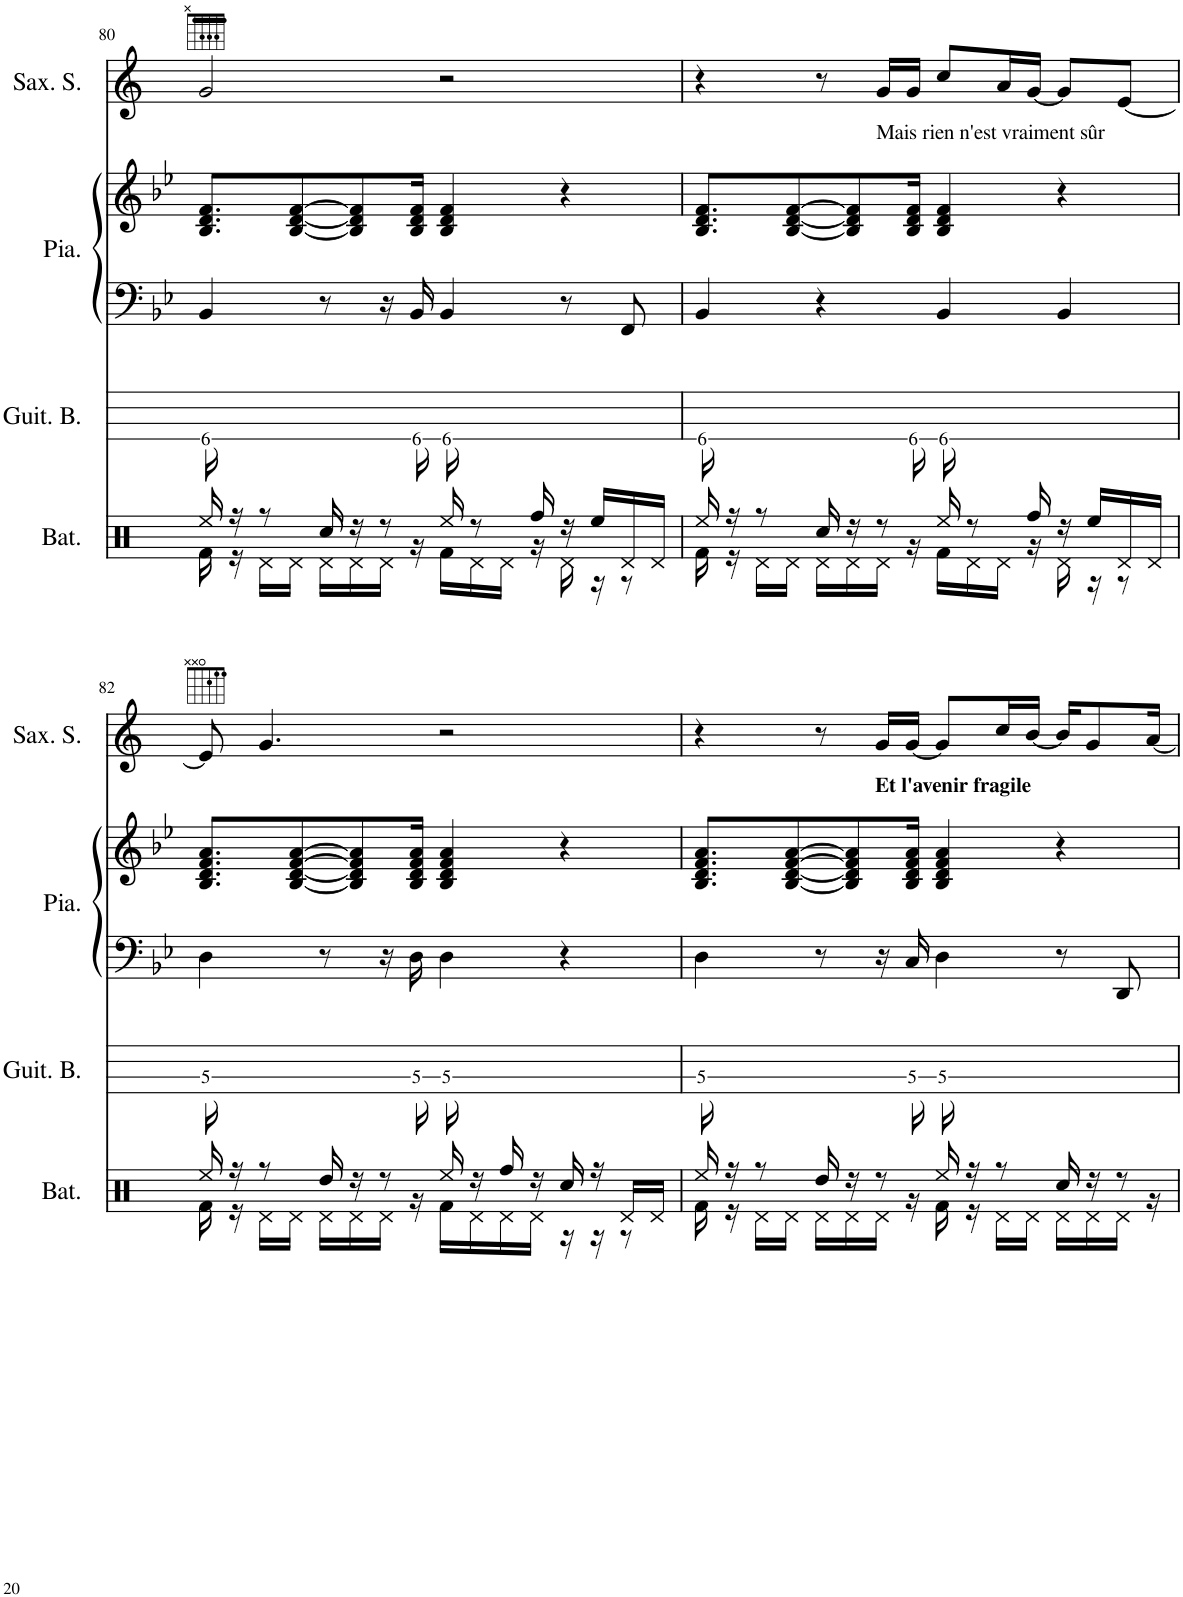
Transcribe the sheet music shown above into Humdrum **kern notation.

**kern	**kern	**kern	**kern	**kern
*part4	*part3	*part2	*part2	*part1
*staff5	*staff4	*staff3	*staff2	*staff1
*I"Batterie	*I"Guitare basse	*I"Piano	*	*I"Saxophone soprano
*I'Bat.	*I'Guit. B.	*I'Pia.	*	*I'Sax. S.
!!LO:PB:g=z
*clefX	*	*clefF4	*clefG2	*clefG2
*	*Trd7c12	*	*	*Trd1c2
*k[]	*k[b-e-]	*k[b-e-]	*k[b-e-]	*k[]
*M4/4	*M4/4	*M4/4	*M4/4	*M4/4
=80	=80	=80	=80	=80
*^	*	*	*	*
16Ree/	16Rf\	16BB-\	4BB-/	8.B-/ 8.d/ 8.f/L	2g/
16r	16r	4r	.	.	.
8r	16Rd\LL	.	.	.	.
.	16Rd\JJ	.	.	[8B-/ [8d/ [8f/	.
16Rcc/	16Rd\LL	.	8r	.	.
16r	16Rd\	8r	.	8B-/] 8d/] 8f/]	.
8r	16Rd\JJ	.	16r	.	.
.	16r	16BB-\	16BB-/	16B-/ 16d/ 16f/Jk	.
16Ree/	16Rf\LL	16BB-\	4BB-/	4B-/ 4d/ 4f/	2r
8r	16Rd\	4r	.	.	.
.	16Rd\JJ	.	.	.	.
16Rff/	16r	.	.	.	.
16r	16Rd\	.	8r	4r	.
16Ree/LL	16r	8r	.	.	.
16Rd/	8r	.	8FF/	.	.
16Rd/JJ	.	16r	.	.	.
=81	=81	=81	=81	=81	=81
16Ree/	16Rf\	16BB-\	4BB-/	8.B-/ 8.d/ 8.f/L	4r
16r	16r	4r	.	.	.
8r	16Rd\LL	.	.	.	.
.	16Rd\JJ	.	.	[8B-/ [8d/ [8f/	.
16Rcc/	16Rd\LL	.	4r	.	8r
16r	16Rd\	8r	.	8B-/] 8d/] 8f/]	.
!	!	!	!	!	!LO:TX:b:t=Mais rien n'est vraiment sûr
8r	16Rd\JJ	.	.	.	16g/LL
.	16r	16BB-\	.	16B-/ 16d/ 16f/Jk	16g/JJ
16Ree/	16Rf\LL	16BB-\	4BB-/	4B-/ 4d/ 4f/	8cc/L
8r	16Rd\	4r	.	.	.
.	16Rd\JJ	.	.	.	16a/L
16Rff/	16r	.	.	.	[16g/JJ
16r	16Rd\	.	4BB-/	4r	8g/L]
16Ree/LL	16r	8r	.	.	.
16Rd/	8r	.	.	.	[8e/J
16Rd/JJ	.	16r	.	.	.
!!LO:LB:g=z
=82	=82	=82	=82	=82	=82
16Ree/	16Rf\	16D\	4D\	8.B-/ 8.d/ 8.f/ 8.a/L	8e/]
16r	16r	4r	.	.	.
8r	16Rd\LL	.	.	.	4.g/
.	16Rd\JJ	.	.	[8B-/ [8d/ [8f/ [8a/	.
16Rdd/	16Rd\LL	.	8r	.	.
16r	16Rd\	8r	.	8B-/] 8d/] 8f/] 8a/]	.
8r	16Rd\JJ	.	16r	.	.
.	16r	16D\	16D\	16B-/ 16d/ 16f/ 16a/Jk	.
16Ree/	16Rf\LL	16D\	4D\	4B-/ 4d/ 4f/ 4a/	2r
16r	16Rd\	4r	.	.	.
16Rff/	16Rd\	.	.	.	.
16r	16Rd\JJ	.	.	.	.
16Rcc/	16r	.	4r	4r	.
16r	16r	8r	.	.	.
16Rd/LL	8r	.	.	.	.
16Rd/JJ	.	16r	.	.	.
=83	=83	=83	=83	=83	=83
16Ree/	16Rf\	16D\	4D\	8.B-/ 8.d/ 8.f/ 8.a/L	4r
16r	16r	4r	.	.	.
8r	16Rd\LL	.	.	.	.
.	16Rd\JJ	.	.	[8B-/ [8d/ [8f/ [8a/	.
16Rdd/	16Rd\LL	.	8r	.	8r
16r	16Rd\	8r	.	8B-/] 8d/] 8f/] 8a/]	.
!	!	!	!	!	!LO:TX:b:B:t=Et l'avenir fragile
8r	16Rd\JJ	.	16r	.	16g/LL
.	16r	16D\	16C/	16B-/ 16d/ 16f/ 16a/Jk	[16g/JJ
16Ree/	16Rf\	16D\	4D\	4B-/ 4d/ 4f/ 4a/	8g/L]
16r	16r	4r	.	.	.
8r	16Rd\LL	.	.	.	16cc/L
.	16Rd\JJ	.	.	.	[16b/JJ
16Rcc/	16Rd\LL	.	8r	4r	16b/KL]
16r	16Rd\	8r	.	.	8g/
8r	16Rd\JJ	.	8DD/	.	.
.	16r	16r	.	.	[16a/Jk
*v	*v	*	*	*	*
=	=	=	=	=
*-	*-	*-	*-	*-
